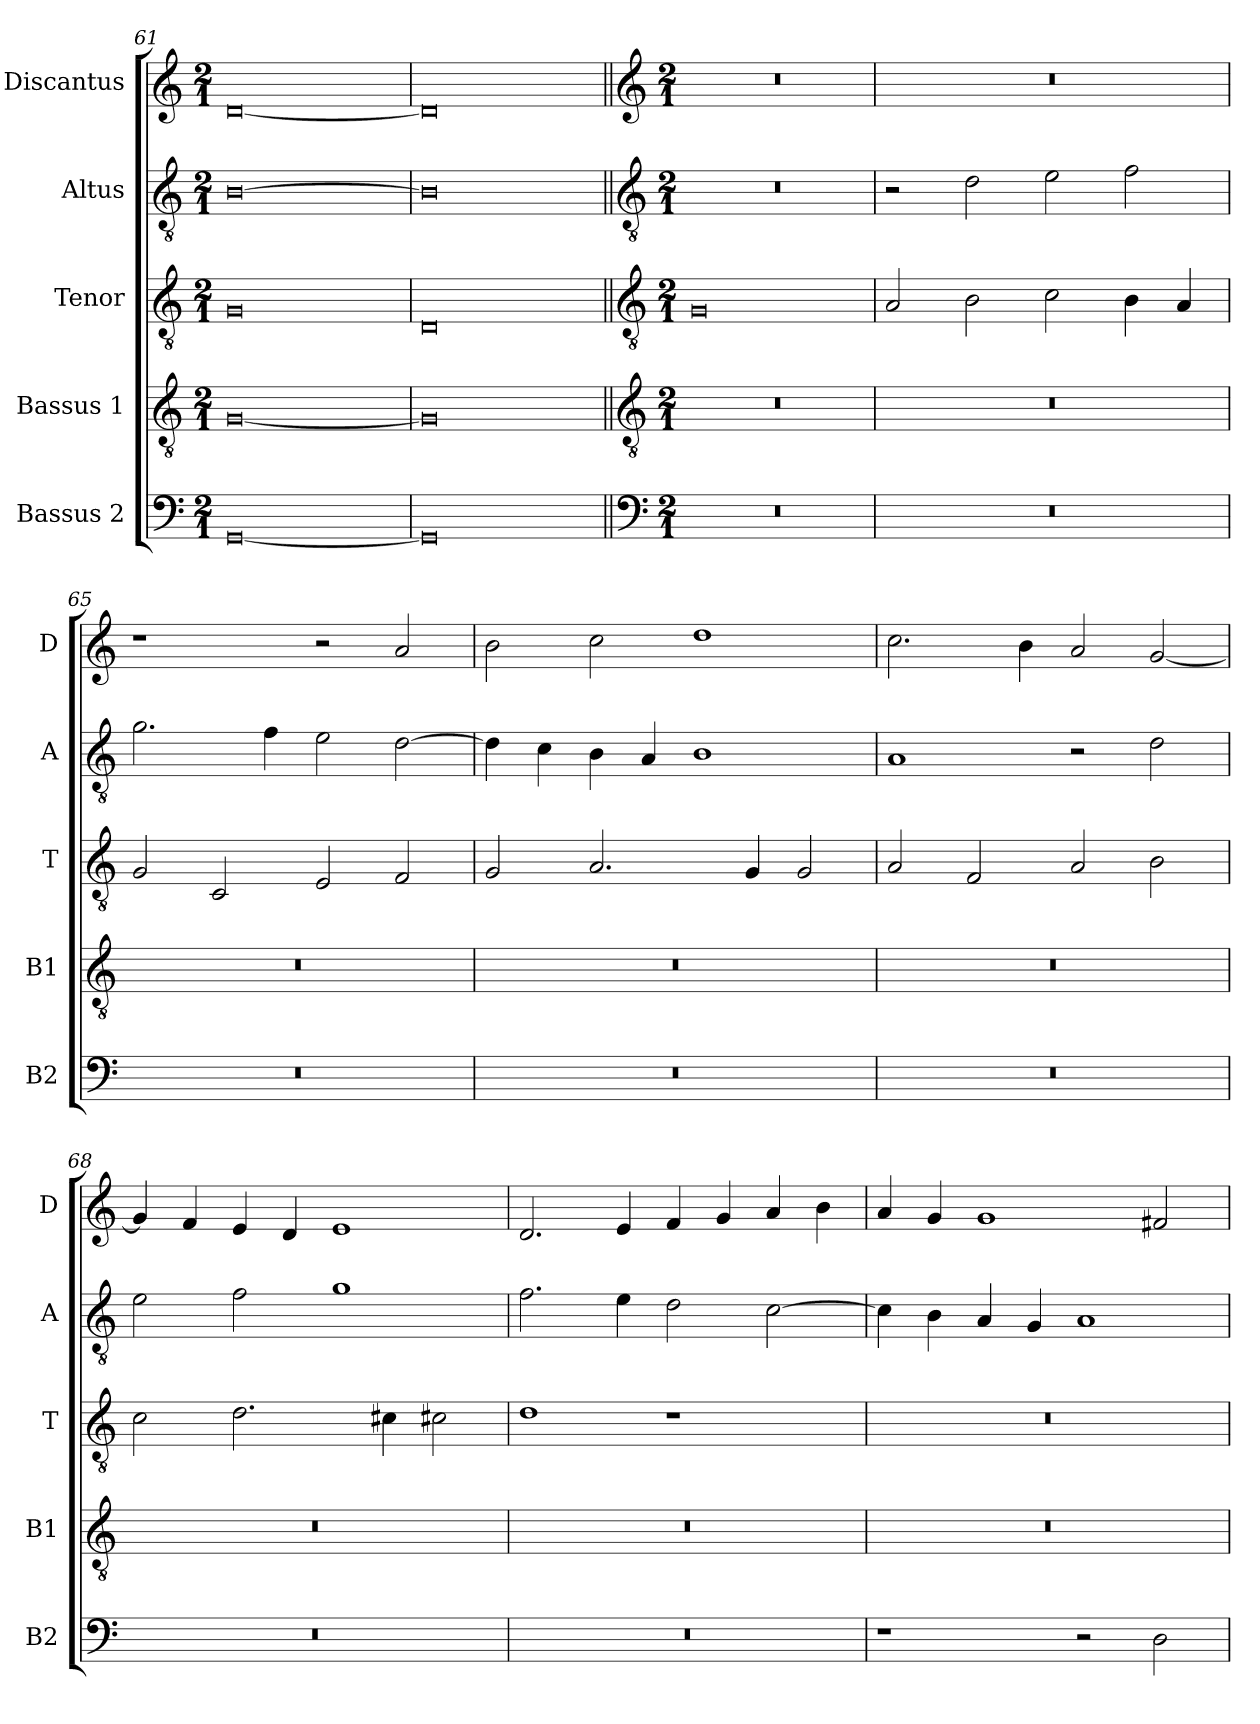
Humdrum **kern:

**kern	**kern	**kern	**kern	**kern
*part5	*part4	*part3	*part2	*part1
*staff5	*staff4	*staff3	*staff2	*staff1
*I"Bassus 2	*I"Bassus 1	*I"Tenor	*I"Altus	*I"Discantus
*I'B2	*I'B1	*I'T	*I'A	*I'D
*clefF4	*clefGv2	*clefGv2	*clefGv2	*clefG2
*k[]	*k[]	*k[]	*k[]	*k[]
*M2/1	*M2/1	*M2/1	*M2/1	*M2/1
=61	=61	=61	=61	=61
[0GG	[0G	0G	[0B	[0d
=62	=62	=62	=62	=62
0GG]	0G]	0D	0B]	0d]
!!LO:LB:g=z
=63||	=63||	=63||	=63||	=63||
*clefF4	*clefGv2	*clefGv2	*clefGv2	*clefG2
*k[]	*k[]	*k[]	*k[]	*k[]
*M2/1	*M2/1	*M2/1	*M2/1	*M2/1
0r	0r	0G	0r	0r
=64	=64	=64	=64	=64
0r	0r	2A/	2r	0r
.	.	2B\	2d\	.
.	.	2c\	2e\	.
.	.	4B\	2f\	.
.	.	4A/	.	.
=65	=65	=65	=65	=65
0r	0r	2G/	2.g\	1r
.	.	2C/	.	.
.	.	.	4f\	.
.	.	2E/	2e\	2r
.	.	2F/	[2d\	2a/
=66	=66	=66	=66	=66
0r	0r	2G/	4d\]	2b\
.	.	.	4c\	.
.	.	2.A/	4B\	2cc\
.	.	.	4A/	.
.	.	.	1B	1dd
.	.	4G/	.	.
.	.	2G/	.	.
=67	=67	=67	=67	=67
0r	0r	2A/	1A	2.cc\
.	.	2F/	.	.
.	.	.	.	4b\
.	.	2A/	2r	2a/
.	.	2B\	2d\	[2g/
=68	=68	=68	=68	=68
0r	0r	2c\	2e\	4g/]
.	.	.	.	4f/
.	.	2.d\	2f\	4e/
.	.	.	.	4d/
.	.	.	1g	1e
.	.	4c#X\	.	.
.	.	2c#X\	.	.
=69	=69	=69	=69	=69
0r	0r	1d	2.f\	2.d/
.	.	.	4e\	4e/
.	.	1r	2d\	4f/
.	.	.	.	4g/
.	.	.	[2c\	4a/
.	.	.	.	4b\
=70	=70	=70	=70	=70
1r	0r	0r	4c\]	4a/
.	.	.	4B\	4g/
.	.	.	4A/	1g
.	.	.	4G/	.
2r	.	.	1A	.
2D\	.	.	.	2f#X/
=	=	=	=	=
*-	*-	*-	*-	*-
